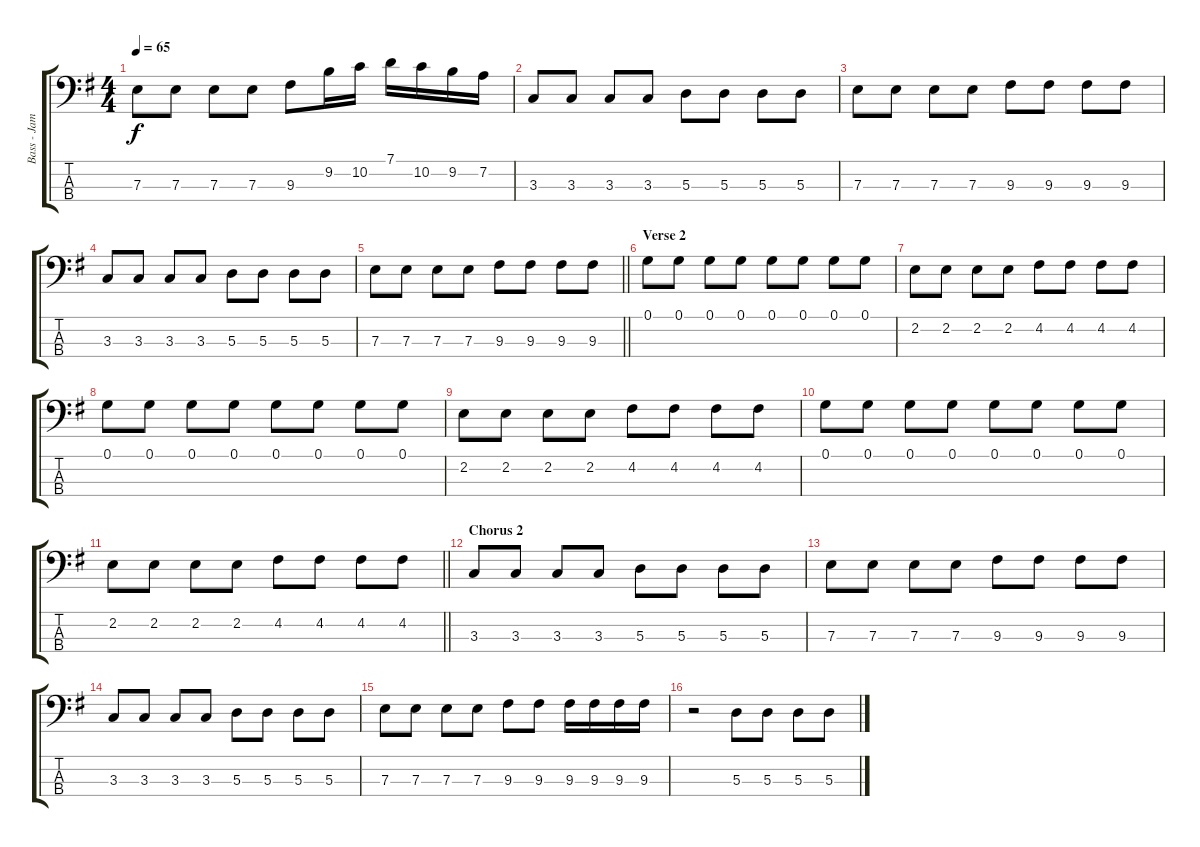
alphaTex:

\track ("Bass - James Johnston" "Bass - Jam") {instrument electricbassfinger}
\staff {score tabs}
\tuning (G2 D2 A1 D1) {hide}
\ts (4 4)
\tempo 65
\clef f4
\ks g
7.3.8{dy f} 7.3.8 7.3.8 7.3.8 9.3.8 9.2.16 10.2.16 7.1.16 10.2.16 9.2.16 7.2.16 |
3.3.8 3.3.8 3.3.8 3.3.8 5.3.8 5.3.8 5.3.8 5.3.8 |
7.3.8 7.3.8 7.3.8 7.3.8 9.3.8 9.3.8 9.3.8 9.3.8 |
3.3.8 3.3.8 3.3.8 3.3.8 5.3.8 5.3.8 5.3.8 5.3.8 |
\barLineRight lightlight
7.3.8 7.3.8 7.3.8 7.3.8 9.3.8 9.3.8 9.3.8 9.3.8 |
\section ("" "Verse 2")
0.1.8 0.1.8 0.1.8 0.1.8 0.1.8 0.1.8 0.1.8 0.1.8 |
2.2.8 2.2.8 2.2.8 2.2.8 4.2.8 4.2.8 4.2.8 4.2.8 |
0.1.8 0.1.8 0.1.8 0.1.8 0.1.8 0.1.8 0.1.8 0.1.8 |
2.2.8 2.2.8 2.2.8 2.2.8 4.2.8 4.2.8 4.2.8 4.2.8 |
0.1.8 0.1.8 0.1.8 0.1.8 0.1.8 0.1.8 0.1.8 0.1.8 |
\barLineRight lightlight
2.2.8 2.2.8 2.2.8 2.2.8 4.2.8 4.2.8 4.2.8 4.2.8 |
\section ("" "Chorus 2")
3.3.8 3.3.8 3.3.8 3.3.8 5.3.8 5.3.8 5.3.8 5.3.8 |
7.3.8 7.3.8 7.3.8 7.3.8 9.3.8 9.3.8 9.3.8 9.3.8 |
3.3.8 3.3.8 3.3.8 3.3.8 5.3.8 5.3.8 5.3.8 5.3.8 |
7.3.8 7.3.8 7.3.8 7.3.8 9.3.8 9.3.8 9.3.16 9.3.16 9.3.16 9.3.16 |
r.2 5.3.8 5.3.8 5.3.8 5.3.8
